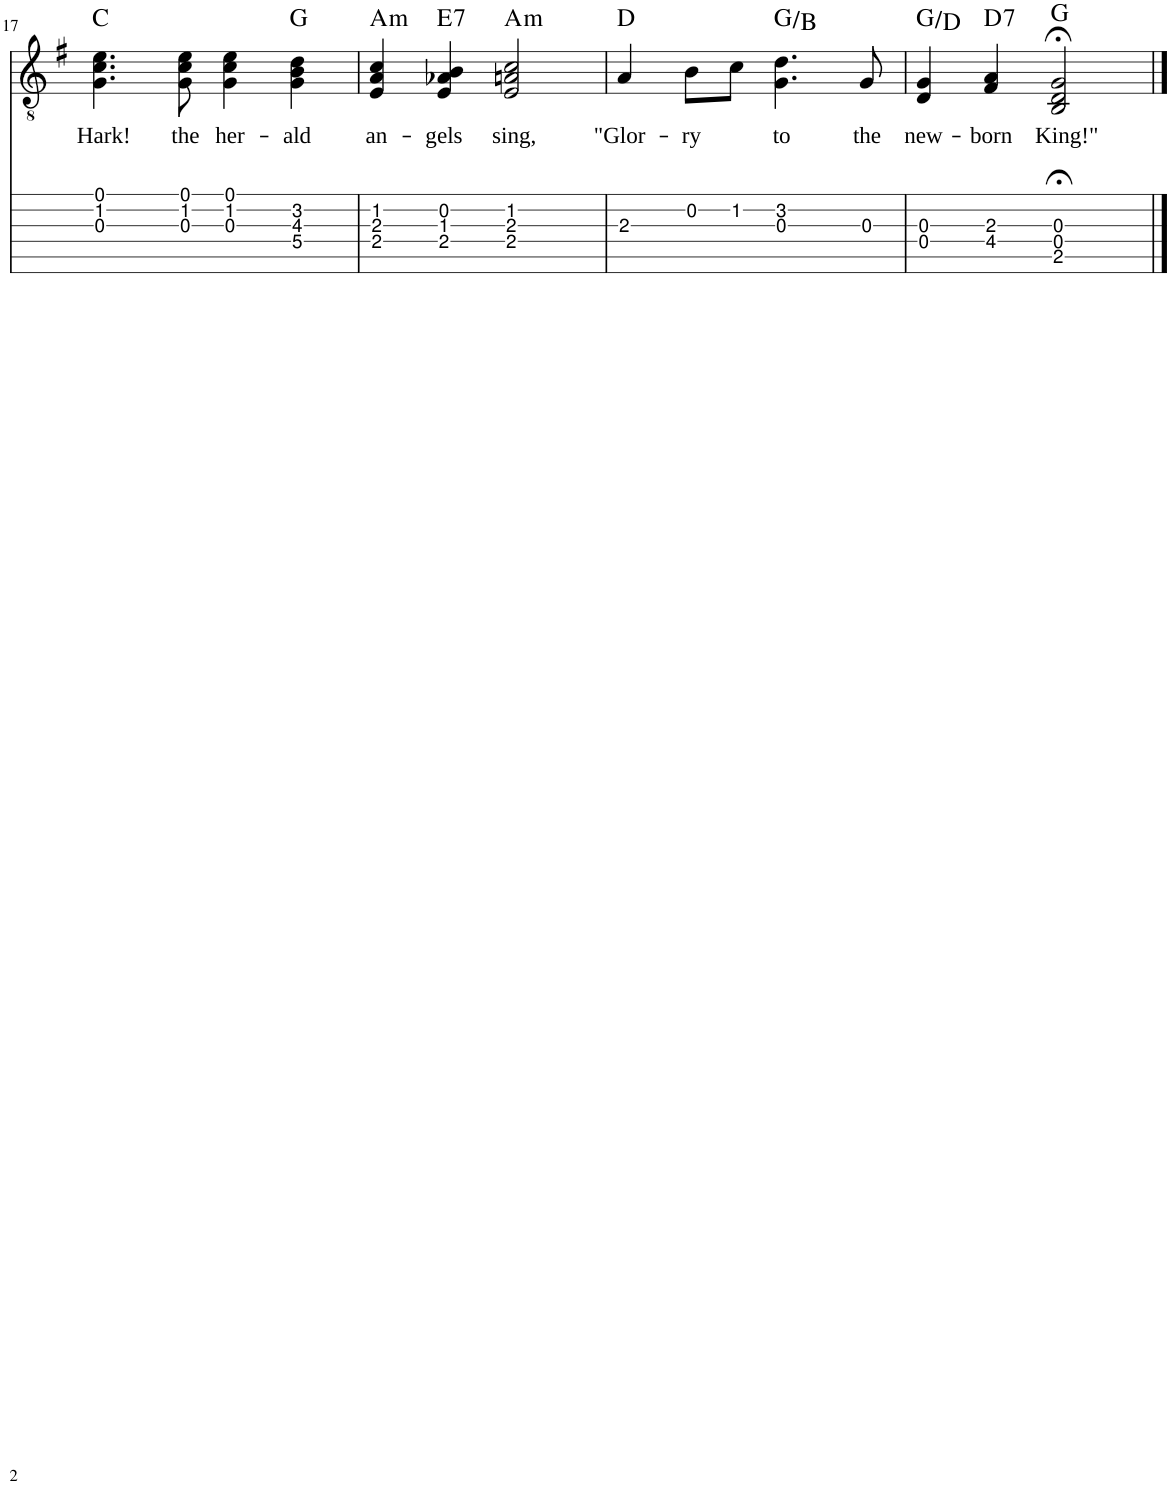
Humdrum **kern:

**kern	**kern	**text	**harte
*part1	*part1	*part1	*part1
*staff2	*staff1	*staff1	*
*I"Guitar	*	*	*
*I'Guit.	*	*	*
!!LO:PB:g=z
*	*clefGv2	*	*
*k[f#]	*k[f#]	*	*
*M4/4	*M4/4	*	*
=17	=17	=17	=17
!	!	!LO:LY:b	!LO:H:kt=N.C.
4.G 4.c 4.e	4.G\ 4.c\ 4.e\	Hark!	N
!	!	!LO:LY:b	!
8G 8c 8e	8G\ 8c\ 8e\	the	.
!	!	!LO:LY:b	!
4G 4c 4e	4G\ 4c\ 4e\	her-	.
!	!	!LO:LY:b	!LO:H:kt=N.C.
4G 4B 4d	4G\ 4B\ 4d\	-ald	N
=18	=18	=18	=18
!	!	!LO:LY:b	!LO:H:kt=m
4E 4A 4c	4E/ 4A/ 4c/	an-	A:min
!	!	!LO:LY:b	!LO:H:kt=7
4E 4A- 4B	4E/ 4A-X/ 4B/	-gels	E:7
!	!	!LO:LY:b	!LO:H:kt=m
2E 2A 2c	2E/ 2An/ 2c/	sing,	A:min
=19	=19	=19	=19
!	!	!LO:LY:b	!LO:H:kt=N.C.
4A	4A/	"Glor-	N
!	!	!LO:LY:b	!
8BL	8B\L	-ry	.
8cJ	8c\J	.	.
!	!	!LO:LY:b	!LO:H:kt=N.C.
4.G 4.d	4.G\ 4.d\	to	N
!	!	!LO:LY:b	!
8G	8G/	the	.
=20	=20	=20	=20
!	!	!LO:LY:b	!LO:H:kt=N.C.
4D 4G	4D/ 4G/	new-	N
!	!	!LO:LY:b	!LO:H:kt=7
4F# 4A	4F#/ 4A/	-born	D:7
!	!	!LO:LY:b	!LO:H:kt=N.C.
2BB;< 2D;< 2G;<	2BB/;< 2D/;< 2G/;<	King!"	N
==	==	==	==
*-	*-	*-	*-
